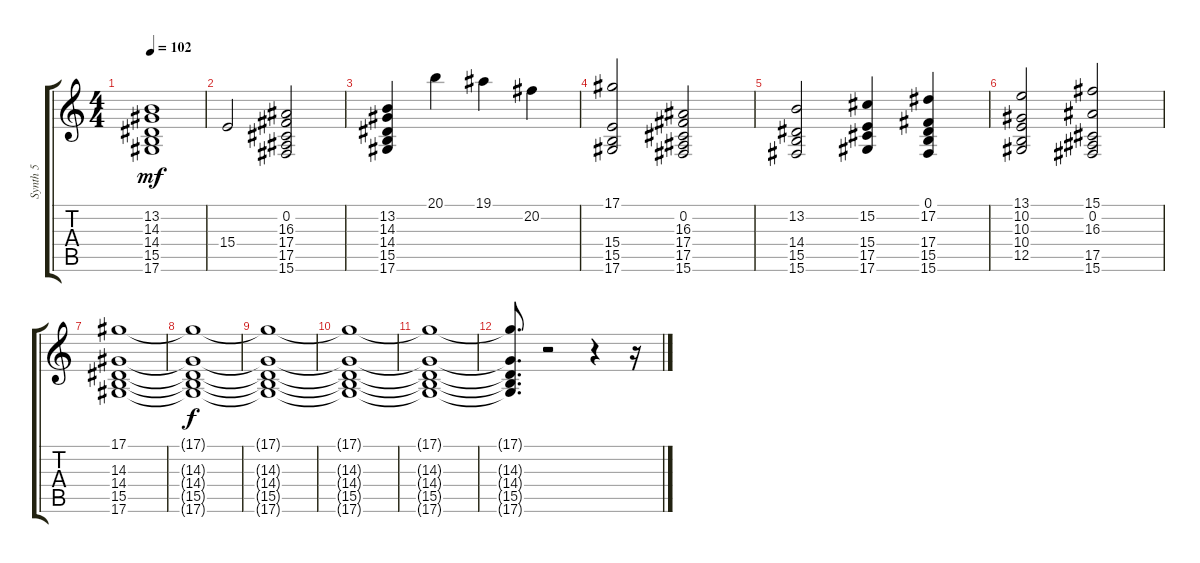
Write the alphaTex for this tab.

\track ("Synth 5" "Synth 5") {instrument synthstrings1}
\staff {score tabs}
\tuning (Eb4 Bb3 Gb3 Db3 Ab2 Eb2) {hide}
\ts (4 4)
\tempo 102
\clef g2
\ks c
(13.2 14.3 14.4 15.5 17.6).1{dy mf} |
15.4.2 (0.2 16.3 17.4 17.5 15.6).2 |
(13.2 14.3 14.4 15.5 17.6).4 20.1.4 19.1.4 20.2.4 |
(17.1 15.4 15.5 17.6).2 (0.2 16.3 17.4 17.5 15.6).2 |
(13.2 14.4 15.5 15.6).2 (15.2 15.4 17.5 17.6).4 (0.1 17.2 17.4 15.5 15.6).4 |
(13.1 10.2 10.3 10.4 12.5).2 (15.1 0.2 16.3 17.5 15.6).2 |
(17.1 14.3 14.4 15.5 17.6).1 |
(17.1{t} 14.3{t} 14.4{t} 15.5{t} 17.6{t}).1{dy f} |
(17.1{t} 14.3{t} 14.4{t} 15.5{t} 17.6{t}).1 |
(17.1{t} 14.3{t} 14.4{t} 15.5{t} 17.6{t}).1 |
(17.1{t} 14.3{t} 14.4{t} 15.5{t} 17.6{t}).1 |
(17.1{t} 14.3{t} 14.4{t} 15.5{t} 17.6{t}).8{d} r.2 r.4 r.16
